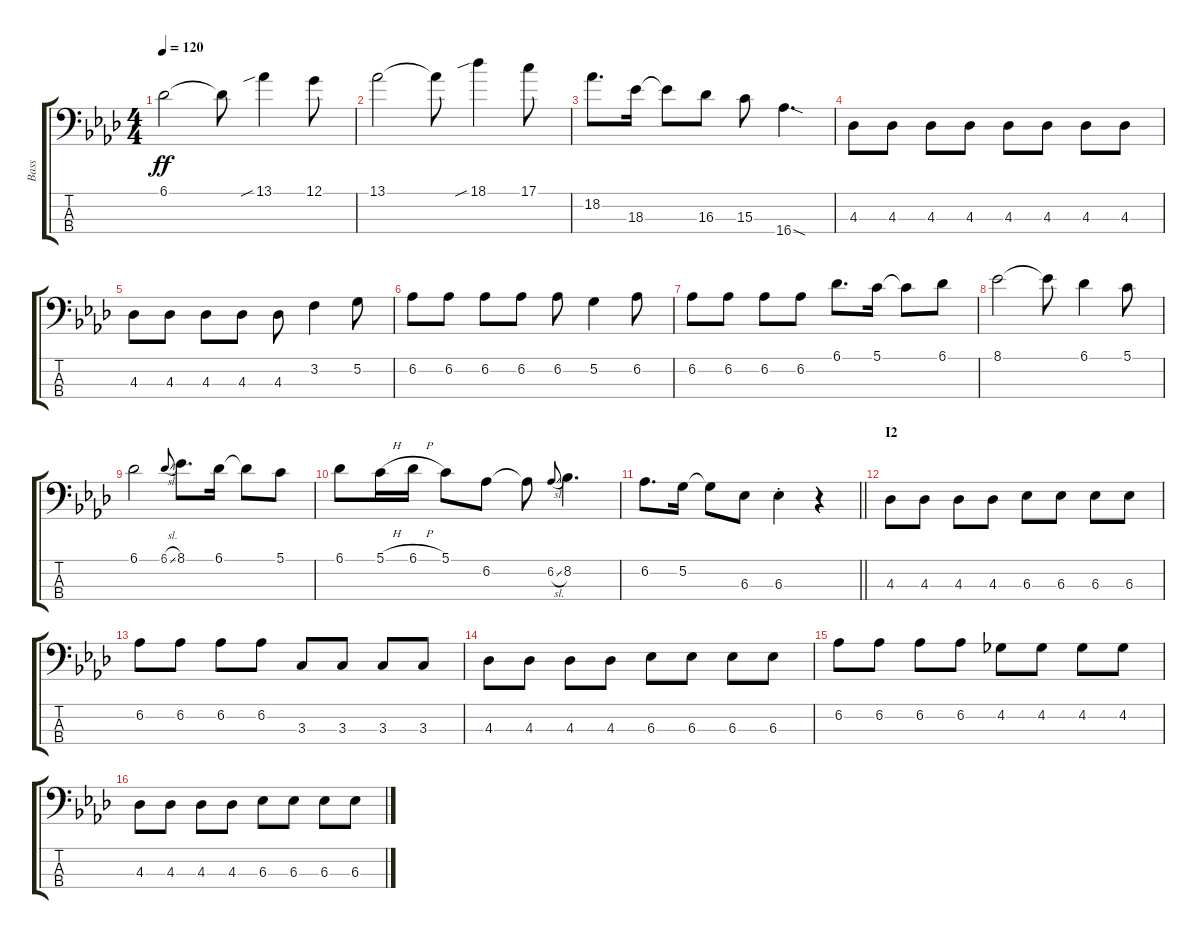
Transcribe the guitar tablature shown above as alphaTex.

\track ("Bass" "Bass") {instrument electricbasspick}
\staff {score tabs}
\tuning (G2 D2 A1 E1) {hide}
\ts (4 4)
\tempo 120
\clef f4
\ks ab
6.1.2{dy ff} 6.1{t}.8 13.1{sib}.4 12.1.8 |
13.1.2 13.1{t}.8 18.1{sib}.4 17.1.8 |
18.2.8{d} 18.3.16 18.3{t}.8 16.3.8 15.3.8 16.4{sod}.4{d} |
4.3.8 4.3.8 4.3.8 4.3.8 4.3.8 4.3.8 4.3.8 4.3.8 |
4.3.8 4.3.8 4.3.8 4.3.8 4.3.8 3.2.4 5.2.8 |
6.2.8 6.2.8 6.2.8 6.2.8 6.2.8 5.2.4 6.2.8 |
6.2.8 6.2.8 6.2.8 6.2.8 6.1.8{d} 5.1.16 5.1{t}.8 6.1.8 |
8.1.2 8.1{t}.8 6.1.4 5.1.8 |
6.1.2 6.1{sl}.8{gr onbeat} 8.1.8{d} 6.1.16 6.1{t}.8 5.1.8 |
6.1.8 5.1{h}.16 6.1{h}.16 5.1.8 6.2.8 6.2{t}.8 6.2{sl}.8{gr onbeat} 8.2.4{d} |
\barLineRight lightlight
6.2.8{d} 5.2.16 5.2{t}.8 6.3.8 6.3{st}.4 r.4 |
\section ("" "I2")
4.3.8 4.3.8 4.3.8 4.3.8 6.3.8 6.3.8 6.3.8 6.3.8 |
6.2.8 6.2.8 6.2.8 6.2.8 3.3.8 3.3.8 3.3.8 3.3.8 |
4.3.8 4.3.8 4.3.8 4.3.8 6.3.8 6.3.8 6.3.8 6.3.8 |
6.2.8 6.2.8 6.2.8 6.2.8 4.2.8 4.2.8 4.2.8 4.2.8 |
4.3.8 4.3.8 4.3.8 4.3.8 6.3.8 6.3.8 6.3.8 6.3.8
